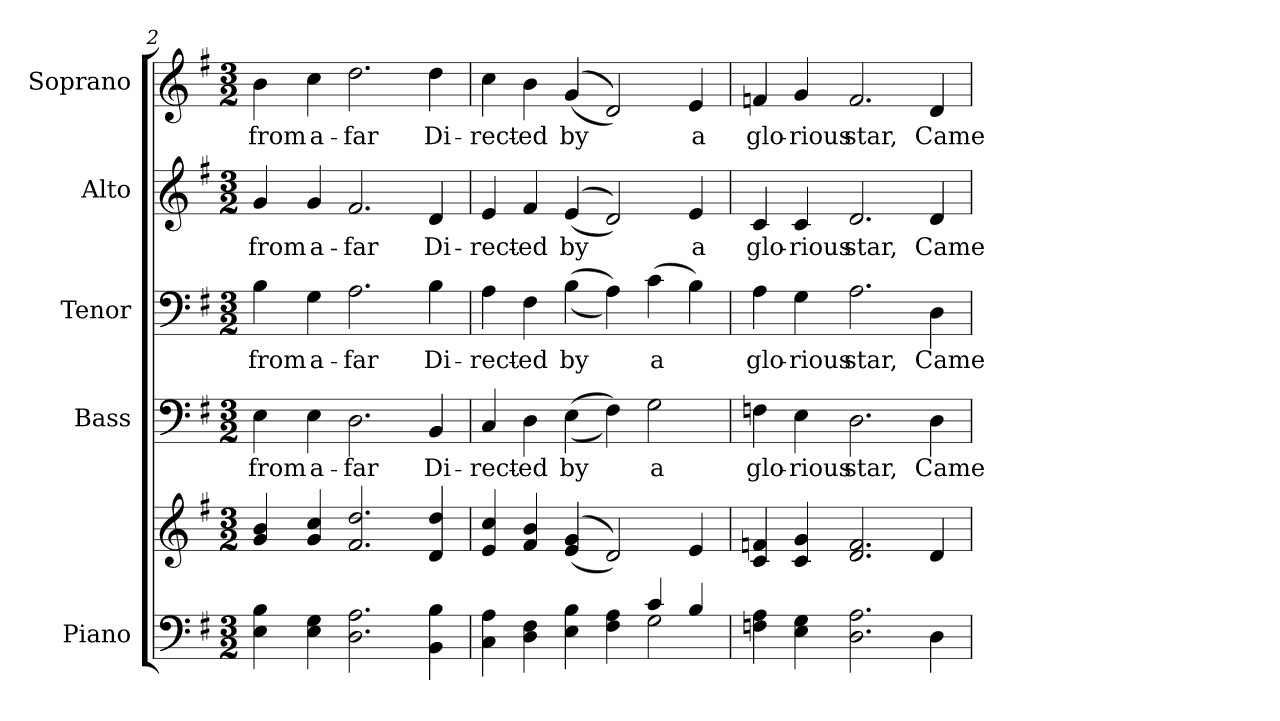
**kern	**kern	**kern	**text	**kern	**text	**kern	**text	**kern	**text
*part5	*part5	*part4	*part4	*part3	*part3	*part2	*part2	*part1	*part1
*staff6	*staff5	*staff4	*staff4	*staff3	*staff3	*staff2	*staff2	*staff1	*staff1
*I"Piano	*	*I"Bass	*	*I"Tenor	*	*I"Alto	*	*I"Soprano	*
*I'Pno.	*	*I'B.	*	*I'T.	*	*I'A.	*	*I'S.	*
*clefF4	*clefG2	*clefF4	*	*clefF4	*	*clefG2	*	*clefG2	*
*k[f#]	*k[f#]	*k[f#]	*	*k[f#]	*	*k[f#]	*	*k[f#]	*
*G:	*G:	*G:	*	*G:	*	*G:	*	*G:	*
*M3/2	*M3/2	*M3/2	*	*M3/2	*	*M3/2	*	*M3/2	*
=2	=2	=2	=2	=2	=2	=2	=2	=2	=2
!	!	!	!LO:LY:b:color=#000000	!	!	!	!	!	!
!	!	!	!	!	!LO:LY:b:color=#000000	!	!	!	!
!	!	!	!	!	!	!	!LO:LY:b:color=#000000	!	!
!	!	!	!	!	!	!	!	!	!LO:LY:b:color=#000000
4Ei\ 4Bi	4gi/ 4bi	4Ei\	from	4Bi\	from	4gi/	from	4bi\	from
!	!	!	!LO:LY:b:color=#000000	!	!	!	!	!	!
!	!	!	!	!	!LO:LY:b:color=#000000	!	!	!	!
!	!	!	!	!	!	!	!LO:LY:b:color=#000000	!	!
!	!	!	!	!	!	!	!	!	!LO:LY:b:color=#000000
4Ei\ 4Gi	4gi/ 4cci	4Ei\	a-	4Gi\	a-	4gi/	a-	4cci\	a-
!	!	!	!LO:LY:b:color=#000000	!	!	!	!	!	!
!	!	!	!	!	!LO:LY:b:color=#000000	!	!	!	!
!	!	!	!	!	!	!	!LO:LY:b:color=#000000	!	!
!	!	!	!	!	!	!	!	!	!LO:LY:b:color=#000000
2.Di\ 2.Ai	2.f#i/ 2.ddi	2.Di\	-far	2.Ai\	-far	2.f#i/	-far	2.ddi\	-far
!	!	!	!LO:LY:b:color=#000000	!	!	!	!	!	!
!	!	!	!	!	!LO:LY:b:color=#000000	!	!	!	!
!	!	!	!	!	!	!	!LO:LY:b:color=#000000	!	!
!	!	!	!	!	!	!	!	!	!LO:LY:b:color=#000000
4BBi\ 4Bi	4di/ 4ddi	4BBi/	Di-	4Bi\	Di-	4di/	Di-	4ddi\	Di-
!!LO:PB:g=z
=3	=3	=3	=3	=3	=3	=3	=3	=3	=3
*^	*	*	*	*	*	*	*	*	*
!	!	!	!	!LO:LY:b:color=#000000	!	!	!	!	!	!
!	!	!	!	!	!	!LO:LY:b:color=#000000	!	!	!	!
!	!	!	!	!	!	!	!	!LO:LY:b:color=#000000	!	!
!	!	!	!	!	!	!	!	!	!	!LO:LY:b:color=#000000
4Ci\ 4Ai	1ryy	4ei/ 4cci	4Ci/	-rect-	4Ai\	-rect-	4ei/	-rect-	4cci\	-rect-
!	!	!	!	!LO:LY:b:color=#000000	!	!	!	!	!	!
!	!	!	!	!	!	!LO:LY:b:color=#000000	!	!	!	!
!	!	!	!	!	!	!	!	!LO:LY:b:color=#000000	!	!
!	!	!	!	!	!	!	!	!	!	!LO:LY:b:color=#000000
4Di\ 4F#i	.	4f#i/ 4bi	4Di\	-ed	4F#i\	-ed	4f#i/	-ed	4bi\	-ed
!	!	!	!	!LO:LY:b:color=#000000	!	!	!	!	!	!
!	!	!	!	!	!	!LO:LY:b:color=#000000	!	!	!	!
!	!	!	!	!	!	!	!	!LO:LY:b:color=#000000	!	!
!	!	!	!	!	!	!	!	!	!	!LO:LY:b:color=#000000
4Ei\ 4Bi	.	((4ei/ 4gi	((4Ei\	by	((4Bi\	by	((4ei/	by	((4gi/	by
4F#i\ 4Ai	.	2di/))	4F#i\))	.	4Ai\))	.	2di/))	.	2di/))	.
!	!	!	!	!LO:LY:b:color=#000000	!	!	!	!	!	!
!	!	!	!	!	!	!LO:LY:b:color=#000000	!	!	!	!
4ci/	2Gi\	.	2Gi\	a	(4ci\	a	.	.	.	.
!	!	!	!	!	!	!	!	!LO:LY:b:color=#000000	!	!
!	!	!	!	!	!	!	!	!	!	!LO:LY:b:color=#000000
4Bi/	.	4ei/	.	.	4Bi\)	.	4ei/	a	4ei/	a
*v	*v	*	*	*	*	*	*	*	*	*
=4	=4	=4	=4	=4	=4	=4	=4	=4	=4
!	!	!	!LO:LY:b:color=#000000	!	!	!	!	!	!
!	!	!	!	!	!LO:LY:b:color=#000000	!	!	!	!
!	!	!	!	!	!	!	!LO:LY:b:color=#000000	!	!
!	!	!	!	!	!	!	!	!	!LO:LY:b:color=#000000
4Fni\ 4Ai	4ci/ 4fni	4Fni\	glo-	4Ai\	glo-	4ci/	glo-	4fni/	glo-
!	!	!	!LO:LY:b:color=#000000	!	!	!	!	!	!
!	!	!	!	!	!LO:LY:b:color=#000000	!	!	!	!
!	!	!	!	!	!	!	!LO:LY:b:color=#000000	!	!
!	!	!	!	!	!	!	!	!	!LO:LY:b:color=#000000
4Ei\ 4Gi	4ci/ 4gi	4Ei\	-rious	4Gi\	-rious	4ci/	-rious	4gi/	-rious
!	!	!	!LO:LY:b:color=#000000	!	!	!	!	!	!
!	!	!	!	!	!LO:LY:b:color=#000000	!	!	!	!
!	!	!	!	!	!	!	!LO:LY:b:color=#000000	!	!
!	!	!	!	!	!	!	!	!	!LO:LY:b:color=#000000
2.Di\ 2.Ai	2.di/ 2.fi	2.Di\	star,	2.Ai\	star,	2.di/	star,	2.fi/	star,
!	!	!	!LO:LY:b:color=#000000	!	!	!	!	!	!
!	!	!	!	!	!LO:LY:b:color=#000000	!	!	!	!
!	!	!	!	!	!	!	!LO:LY:b:color=#000000	!	!
!	!	!	!	!	!	!	!	!	!LO:LY:b:color=#000000
4Di\	4di/	4Di\	Came	4Di\	Came	4di/	Came	4di/	Came
=	=	=	=	=	=	=	=	=	=
*-	*-	*-	*-	*-	*-	*-	*-	*-	*-
